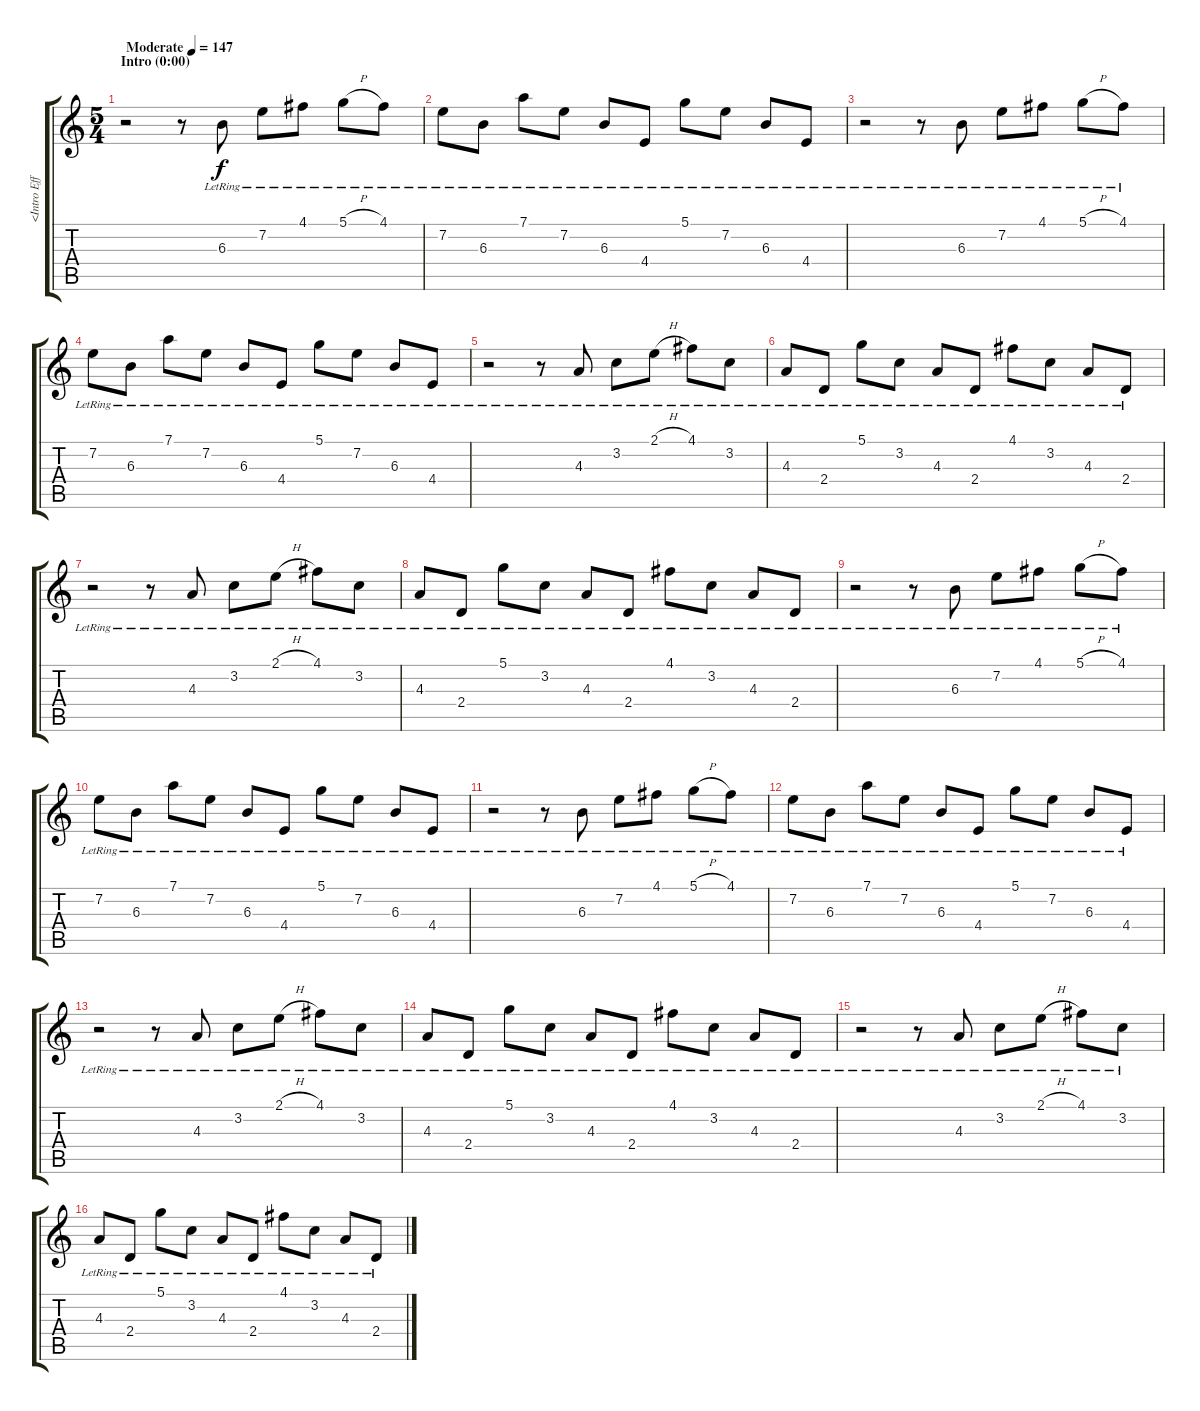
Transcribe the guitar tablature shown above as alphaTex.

\track ("<Intro Effect> [Guitar 4]" "<Intro Eff") {instrument electricguitarjazz}
\staff {score tabs}
\tuning (D4 A3 F3 C3 G2 D2) {hide}
\ts (5 4)
\section ("" "Intro (0:00)")
\tempo (147 "Moderate")
\clef g2
\ks c
r.2{dy f instrument electricguitarjazz} r.8 6.3{lr}.8 7.2{lr}.8 4.1{lr}.8 5.1{h lr}.8 4.1{lr}.8 |
7.2{lr}.8 6.3{lr}.8 7.1{lr}.8 7.2{lr}.8 6.3{lr}.8 4.4{lr}.8 5.1{lr}.8 7.2{lr}.8 6.3{lr}.8 4.4{lr}.8 |
r.2 r.8 6.3{lr}.8 7.2{lr}.8 4.1{lr}.8 5.1{h lr}.8 4.1{lr}.8 |
7.2{lr}.8 6.3{lr}.8 7.1{lr}.8 7.2{lr}.8 6.3{lr}.8 4.4{lr}.8 5.1{lr}.8 7.2{lr}.8 6.3{lr}.8 4.4{lr}.8 |
r.2 r.8 4.3{lr}.8 3.2{lr}.8 2.1{h lr}.8 4.1{lr}.8 3.2{lr}.8 |
4.3{lr}.8 2.4{lr}.8 5.1{lr}.8 3.2{lr}.8 4.3{lr}.8 2.4{lr}.8 4.1{lr}.8 3.2{lr}.8 4.3{lr}.8 2.4{lr}.8 |
r.2 r.8 4.3{lr}.8 3.2{lr}.8 2.1{h lr}.8 4.1{lr}.8 3.2{lr}.8 |
4.3{lr}.8 2.4{lr}.8 5.1{lr}.8 3.2{lr}.8 4.3{lr}.8 2.4{lr}.8 4.1{lr}.8 3.2{lr}.8 4.3{lr}.8 2.4{lr}.8 |
r.2 r.8 6.3{lr}.8 7.2{lr}.8 4.1{lr}.8 5.1{h lr}.8 4.1{lr}.8 |
7.2{lr}.8 6.3{lr}.8 7.1{lr}.8 7.2{lr}.8 6.3{lr}.8 4.4{lr}.8 5.1{lr}.8 7.2{lr}.8 6.3{lr}.8 4.4{lr}.8 |
r.2 r.8 6.3{lr}.8 7.2{lr}.8 4.1{lr}.8 5.1{h lr}.8 4.1{lr}.8 |
7.2{lr}.8 6.3{lr}.8 7.1{lr}.8 7.2{lr}.8 6.3{lr}.8 4.4{lr}.8 5.1{lr}.8 7.2{lr}.8 6.3{lr}.8 4.4{lr}.8 |
r.2 r.8 4.3{lr}.8 3.2{lr}.8 2.1{h lr}.8 4.1{lr}.8 3.2{lr}.8 |
4.3{lr}.8 2.4{lr}.8 5.1{lr}.8 3.2{lr}.8 4.3{lr}.8 2.4{lr}.8 4.1{lr}.8 3.2{lr}.8 4.3{lr}.8 2.4{lr}.8 |
r.2 r.8 4.3{lr}.8 3.2{lr}.8 2.1{h lr}.8 4.1{lr}.8 3.2{lr}.8 |
4.3{lr}.8 2.4{lr}.8 5.1{lr}.8 3.2{lr}.8 4.3{lr}.8 2.4{lr}.8 4.1{lr}.8 3.2{lr}.8 4.3{lr}.8 2.4{lr}.8
